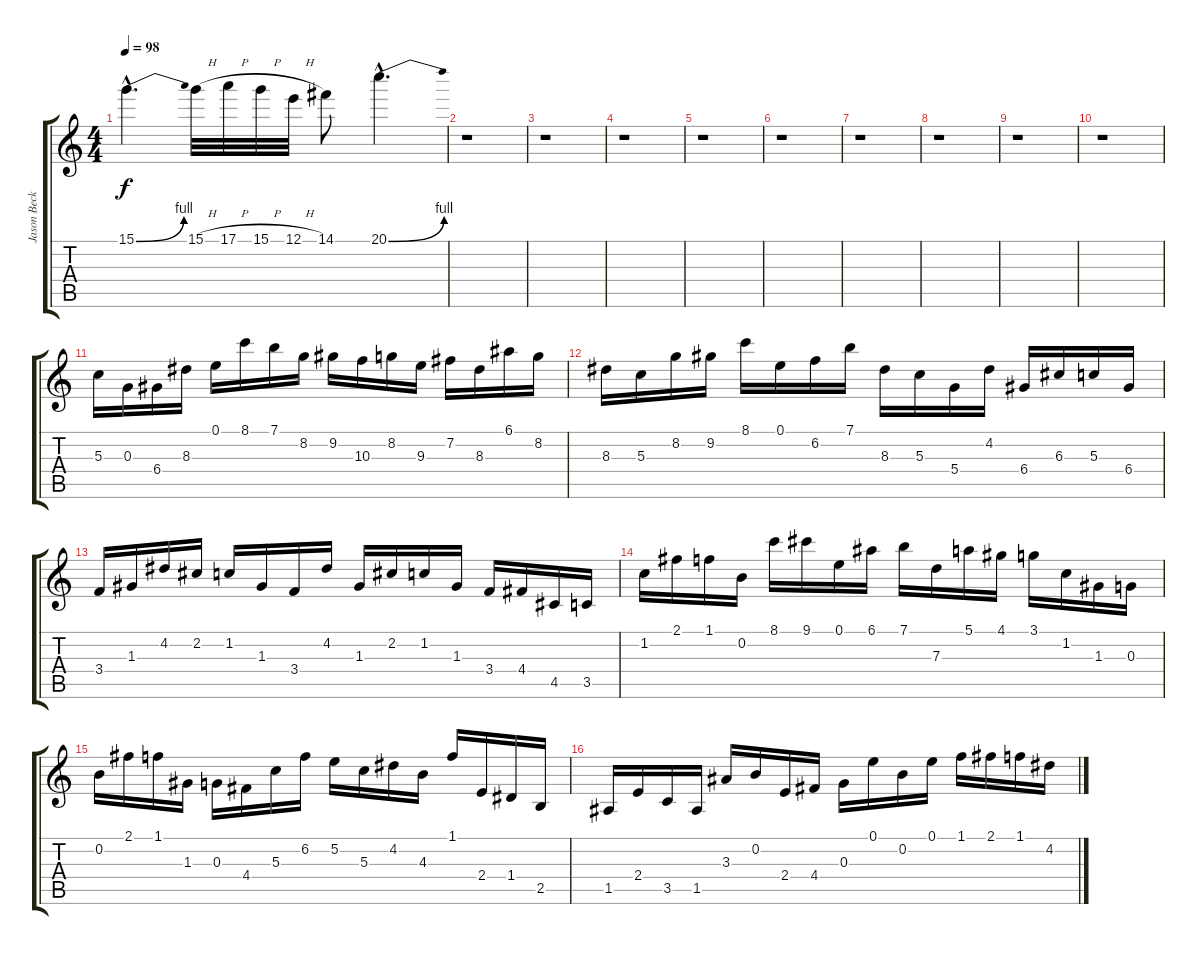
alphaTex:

\track ("Jason Becker" "Jason Beck") {instrument overdrivenguitar}
\staff {score tabs}
\tuning (E4 B3 G3 D3 A2 E2) {hide}
\ts (4 4)
\tempo 98
\clef g2
\ks c
15.1{be (bend 0 0 60 4) hac}.4{d dy f} 15.1{h}.32 17.1{h}.32 15.1{h}.32 12.1{h}.32 14.1.8 20.1{be (bend 0 0 60 4) hac}.4{d} |
r.1 |
r.1 |
r.1 |
r.1 |
r.1 |
r.1 |
r.1 |
r.1 |
r.1 |
5.3.16 0.3.16 6.4.16 8.3.16 0.1.16 8.1.16 7.1.16 8.2.16 9.2.16 10.3.16 8.2.16 9.3.16 7.2.16 8.3.16 6.1.16 8.2.16 |
8.3.16 5.3.16 8.2.16 9.2.16 8.1.16 0.1.16 6.2.16 7.1.16 8.3.16 5.3.16 5.4.16 4.2.16 6.4.16 6.3.16 5.3.16 6.4.16 |
3.4.16 1.3.16 4.2.16 2.2.16 1.2.16 1.3.16 3.4.16 4.2.16 1.3.16 2.2.16 1.2.16 1.3.16 3.4.16 4.4.16 4.5.16 3.5.16 |
1.2.16 2.1.16 1.1.16 0.2.16 8.1.16 9.1.16 0.1.16 6.1.16 7.1.16 7.3.16 5.1.16 4.1.16 3.1.16 1.2.16 1.3.16 0.3.16 |
0.2.16 2.1.16 1.1.16 1.3.16 0.3.16 4.4.16 5.3.16 6.2.16 5.2.16 5.3.16 4.2.16 4.3.16 1.1.16 2.4.16 1.4.16 2.5.16 |
1.5.16 2.4.16 3.5.16 1.5.16 3.3.16 0.2.16 2.4.16 4.4.16 0.3.16 0.1.16 0.2.16 0.1.16 1.1.16 2.1.16 1.1.16 4.2.16
